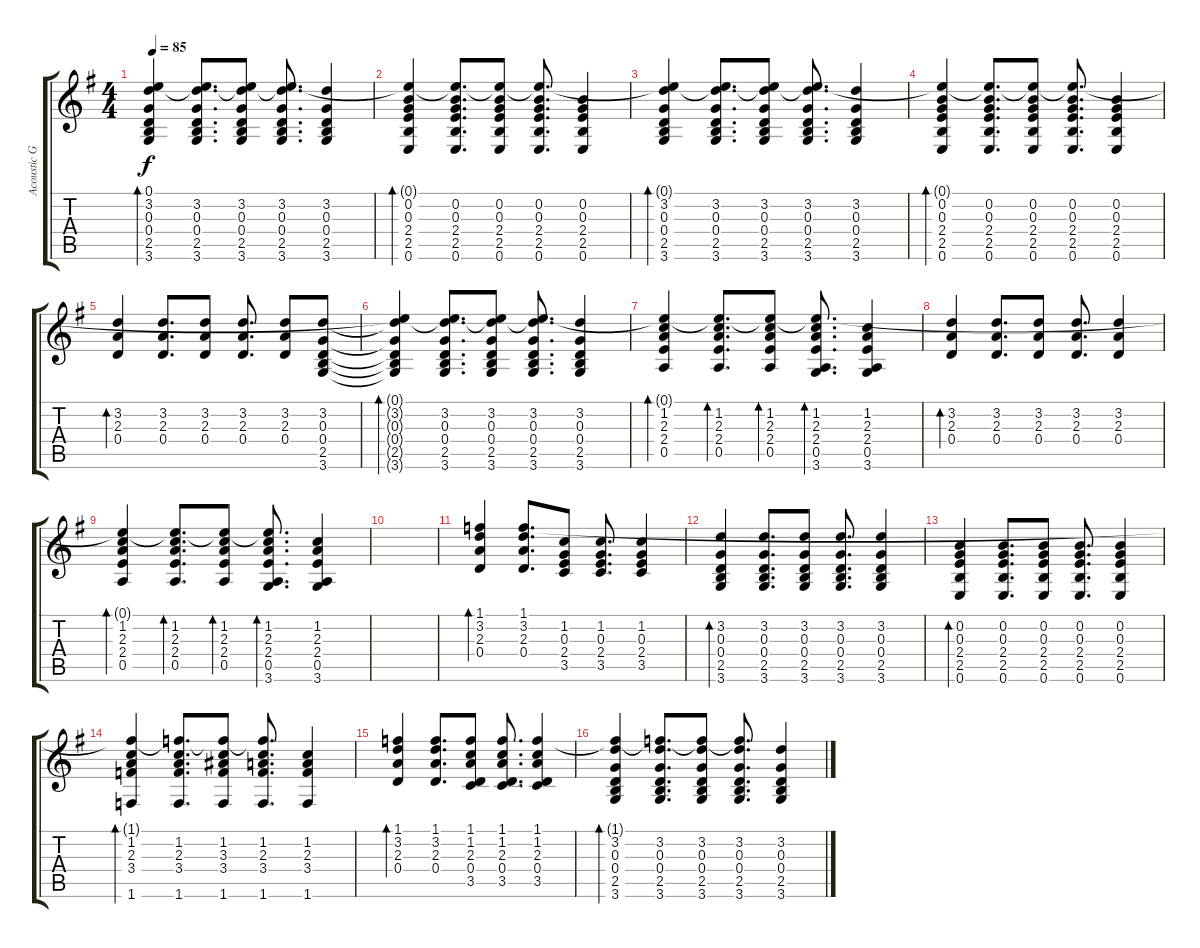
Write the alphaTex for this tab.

\track ("Acoustic Guitar" "Acoustic G") {instrument acousticguitarsteel}
\staff {score tabs}
\tuning (E4 B3 G3 D3 A2 E2) {hide}
\ts (4 4)
\tempo 85
\clef g2
\ks g
(0.1{t} 3.2 0.3 0.4 2.5 3.6).4{bd 30 dy f} (0.1{t} 3.2 0.3 0.4 2.5 3.6).8{d} (0.1{t} 3.2 0.3 0.4 2.5 3.6).8 (0.1{t} 3.2 0.3 0.4 2.5 3.6).8{d} (3.2 0.3 0.4 2.5 3.6).4 |
(0.1{t} 0.2 0.3 2.4 2.5 0.6).4{bd 30} (0.1{t} 0.2 0.3 2.4 2.5 0.6).8{d} (0.1{t} 0.2 0.3 2.4 2.5 0.6).8 (0.1{t} 0.2 0.3 2.4 2.5 0.6).8{d} (0.2 0.3 2.4 2.5 0.6).4 |
(0.1{t} 3.2 0.3 0.4 2.5 3.6).4{bd 30} (0.1{t} 3.2 0.3 0.4 2.5 3.6).8{d} (0.1{t} 3.2 0.3 0.4 2.5 3.6).8 (0.1{t} 3.2 0.3 0.4 2.5 3.6).8{d} (3.2 0.3 0.4 2.5 3.6).4 |
(0.1{t} 0.2 0.3 2.4 2.5 0.6).4{bd 30} (0.1{t} 0.2 0.3 2.4 2.5 0.6).8{d} (0.1{t} 0.2 0.3 2.4 2.5 0.6).8 (0.1{t} 0.2 0.3 2.4 2.5 0.6).8{d} (0.2 0.3 2.4 2.5 0.6).4 |
(3.2 2.3 0.4).4{bd 30} (3.2 2.3 0.4).8{d} (3.2 2.3 0.4).8 (3.2 2.3 0.4).8{d} (3.2 2.3 0.4).8 (3.2 0.3 0.4 2.5 3.6).8 |
(0.1{t} 3.2{t} 0.3{t} 0.4{t} 2.5{t} 3.6{t}).4{bd 30} (0.1{t} 3.2 0.3 0.4 2.5 3.6).8{d} (0.1{t} 3.2 0.3 0.4 2.5 3.6).8 (0.1{t} 3.2 0.3 0.4 2.5 3.6).8{d} (3.2 0.3 0.4 2.5 3.6).4 |
(0.1{t} 1.2 2.3 2.4 0.5).4{bd 30} (0.1{t} 1.2 2.3 2.4 0.5).8{d bd 30} (0.1{t} 1.2 2.3 2.4 0.5).8{bd 30} (0.1{t} 1.2 2.3 2.4 0.5 3.6).8{d bd 30} (1.2 2.3 2.4 0.5 3.6).4 |
(3.2 2.3 0.4).4{bd 30} (3.2 2.3 0.4).8{d} (3.2 2.3 0.4).8 (3.2 2.3 0.4).8{d} (3.2 2.3 0.4).4 |
(0.1{t} 1.2 2.3 2.4 0.5).4{bd 30} (0.1{t} 1.2 2.3 2.4 0.5).8{d bd 30} (0.1{t} 1.2 2.3 2.4 0.5).8{bd 30} (0.1{t} 1.2 2.3 2.4 0.5 3.6).8{d bd 30} (1.2 2.3 2.4 0.5 3.6).4 |
|
(1.1 3.2 2.3 0.4).4{bd 30} (1.1 3.2 2.3 0.4).8{d} (1.2 0.3 2.4 3.5).8 (1.2 0.3 2.4 3.5).8{d} (1.2 0.3 2.4 3.5).4 |
(3.2 0.3 0.4 2.5 3.6).4{bd 30} (3.2 0.3 0.4 2.5 3.6).8{d} (3.2 0.3 0.4 2.5 3.6).8 (3.2 0.3 0.4 2.5 3.6).8{d} (3.2 0.3 0.4 2.5 3.6).4 |
(0.2 0.3 2.4 2.5 0.6).4{bd 30} (0.2 0.3 2.4 2.5 0.6).8{d} (0.2 0.3 2.4 2.5 0.6).8 (0.2 0.3 2.4 2.5 0.6).8{d} (0.2 0.3 2.4 2.5 0.6).4 |
(1.1{t} 1.2 2.3 3.4 1.6).4{bd 30} (1.1{t} 1.2 2.3 3.4 1.6).8{d} (1.1{t} 1.2 3.3 3.4 1.6).8 (1.1{t} 1.2 2.3 3.4 1.6).8{d} (1.2 2.3 3.4 1.6).4 |
(1.1 3.2 2.3 0.4).4{bd 30} (1.1 3.2 2.3 0.4).8{d} (1.1 1.2 2.3 0.4 3.5).8 (1.1 1.2 2.3 0.4 3.5).8{d} (1.1 1.2 2.3 0.4 3.5).4 |
(1.1{t} 3.2 0.3 0.4 2.5 3.6).4{bd 30} (1.1{t} 3.2 0.3 0.4 2.5 3.6).8{d} (1.1{t} 3.2 0.3 0.4 2.5 3.6).8 (1.1{t} 3.2 0.3 0.4 2.5 3.6).8{d} (3.2 0.3 0.4 2.5 3.6).4
